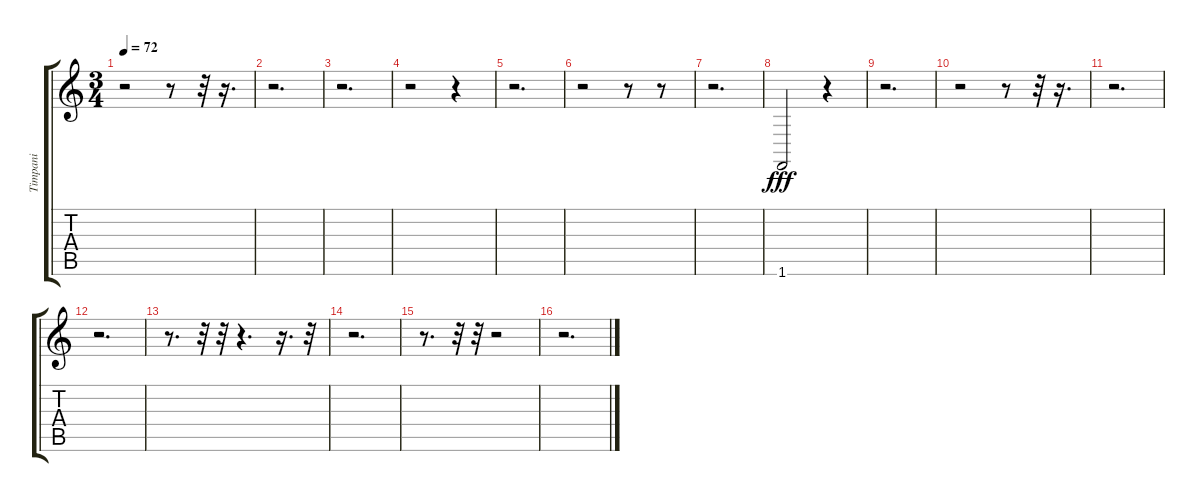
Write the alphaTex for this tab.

\track ("Timpani" "Timpani") {instrument timpani}
\staff {score tabs}
\tuning (E4 B3 G3 D3 A2 E2) {hide}
\ts (3 4)
\tempo 72
\clef g2
\ks c
r.2{dy fff} r.8 r.32 r.16{d} |
r.2{d} |
r.2{d} |
r.2 r.4 |
r.2{d} |
r.2 r.8 r.8 |
r.2{d} |
1.6.2 r.4 |
r.2{d} |
r.2 r.8 r.32 r.16{d} |
r.2{d} |
r.2{d} |
r.8{d} r.32{volume 16 instrument taikodrum} r.32 r.4{d} r.16{d} r.32 |
r.2{d} |
r.8{d} r.32 r.32 r.2 |
r.2{d}
